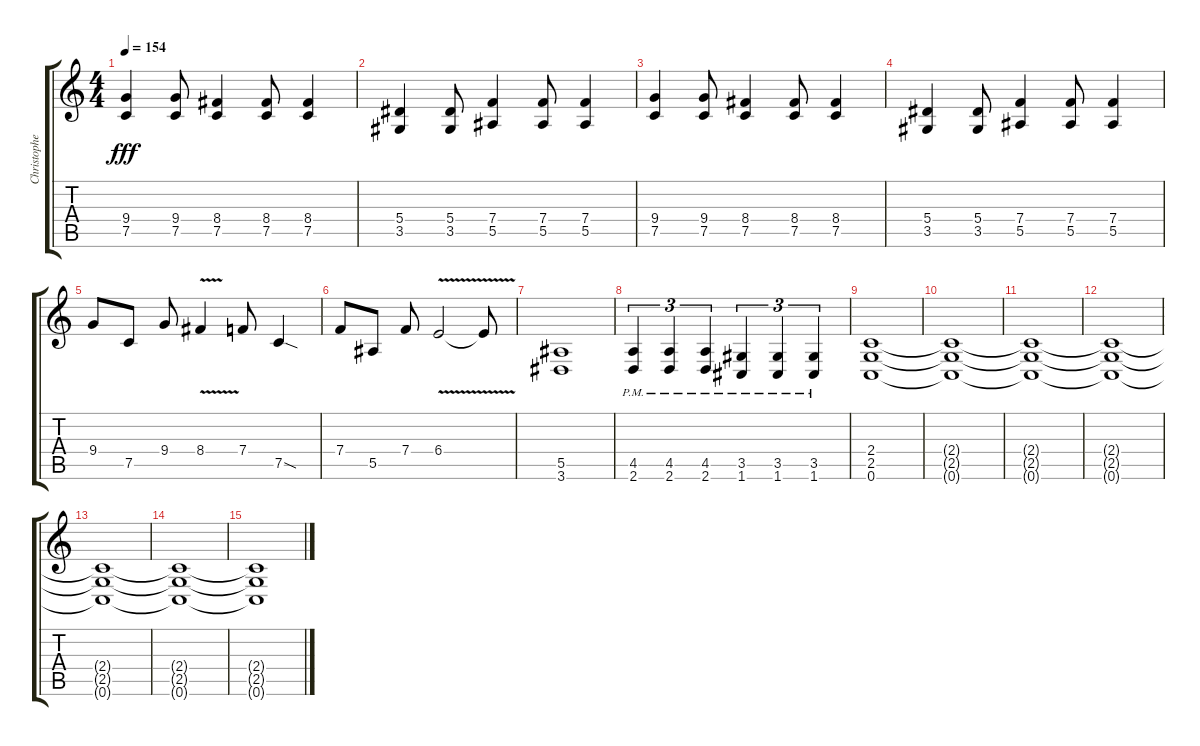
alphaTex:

\track ("Christopher Amott" "Christophe") {instrument overdrivenguitar}
\staff {score tabs}
\tuning (C4 G3 Eb3 Bb2 F2 C2) {hide}
\ts (4 4)
\tempo 154
\clef g2
\ks c
(9.4 7.5).4{dy fff} (9.4 7.5).8 (8.4 7.5).4 (8.4 7.5).8 (8.4 7.5).4 |
(5.4 3.5).4 (5.4 3.5).8 (7.4 5.5).4 (7.4 5.5).8 (7.4 5.5).4 |
(9.4 7.5).4 (9.4 7.5).8 (8.4 7.5).4 (8.4 7.5).8 (8.4 7.5).4 |
(5.4 3.5).4 (5.4 3.5).8 (7.4 5.5).4 (7.4 5.5).8 (7.4 5.5).4 |
9.4.8 7.5.8 9.4.8 8.4{v}.4 7.4.8 7.5{sod}.4 |
7.4.8 5.5.8 7.4.8 6.4{v}.2 6.4{t}.8 |
(5.5 3.6).1 |
(4.5{pm} 2.6{pm}).4{tu (3 2)} (4.5{pm} 2.6{pm}).4{tu (3 2)} (4.5{pm} 2.6{pm}).4{tu (3 2)} (3.5{pm} 1.6{pm}).4{tu (3 2)} (3.5{pm} 1.6{pm}).4{tu (3 2)} (3.5{pm} 1.6{pm}).4{tu (3 2)} |
(2.4 2.5 0.6).1 |
(2.4{t} 2.5{t} 0.6{t}).1 |
(2.4{t} 2.5{t} 0.6{t}).1 |
(2.4{t} 2.5{t} 0.6{t}).1 |
(2.4{t} 2.5{t} 0.6{t}).1 |
(2.4{t} 2.5{t} 0.6{t}).1 |
(2.4{t} 2.5{t} 0.6{t}).1
